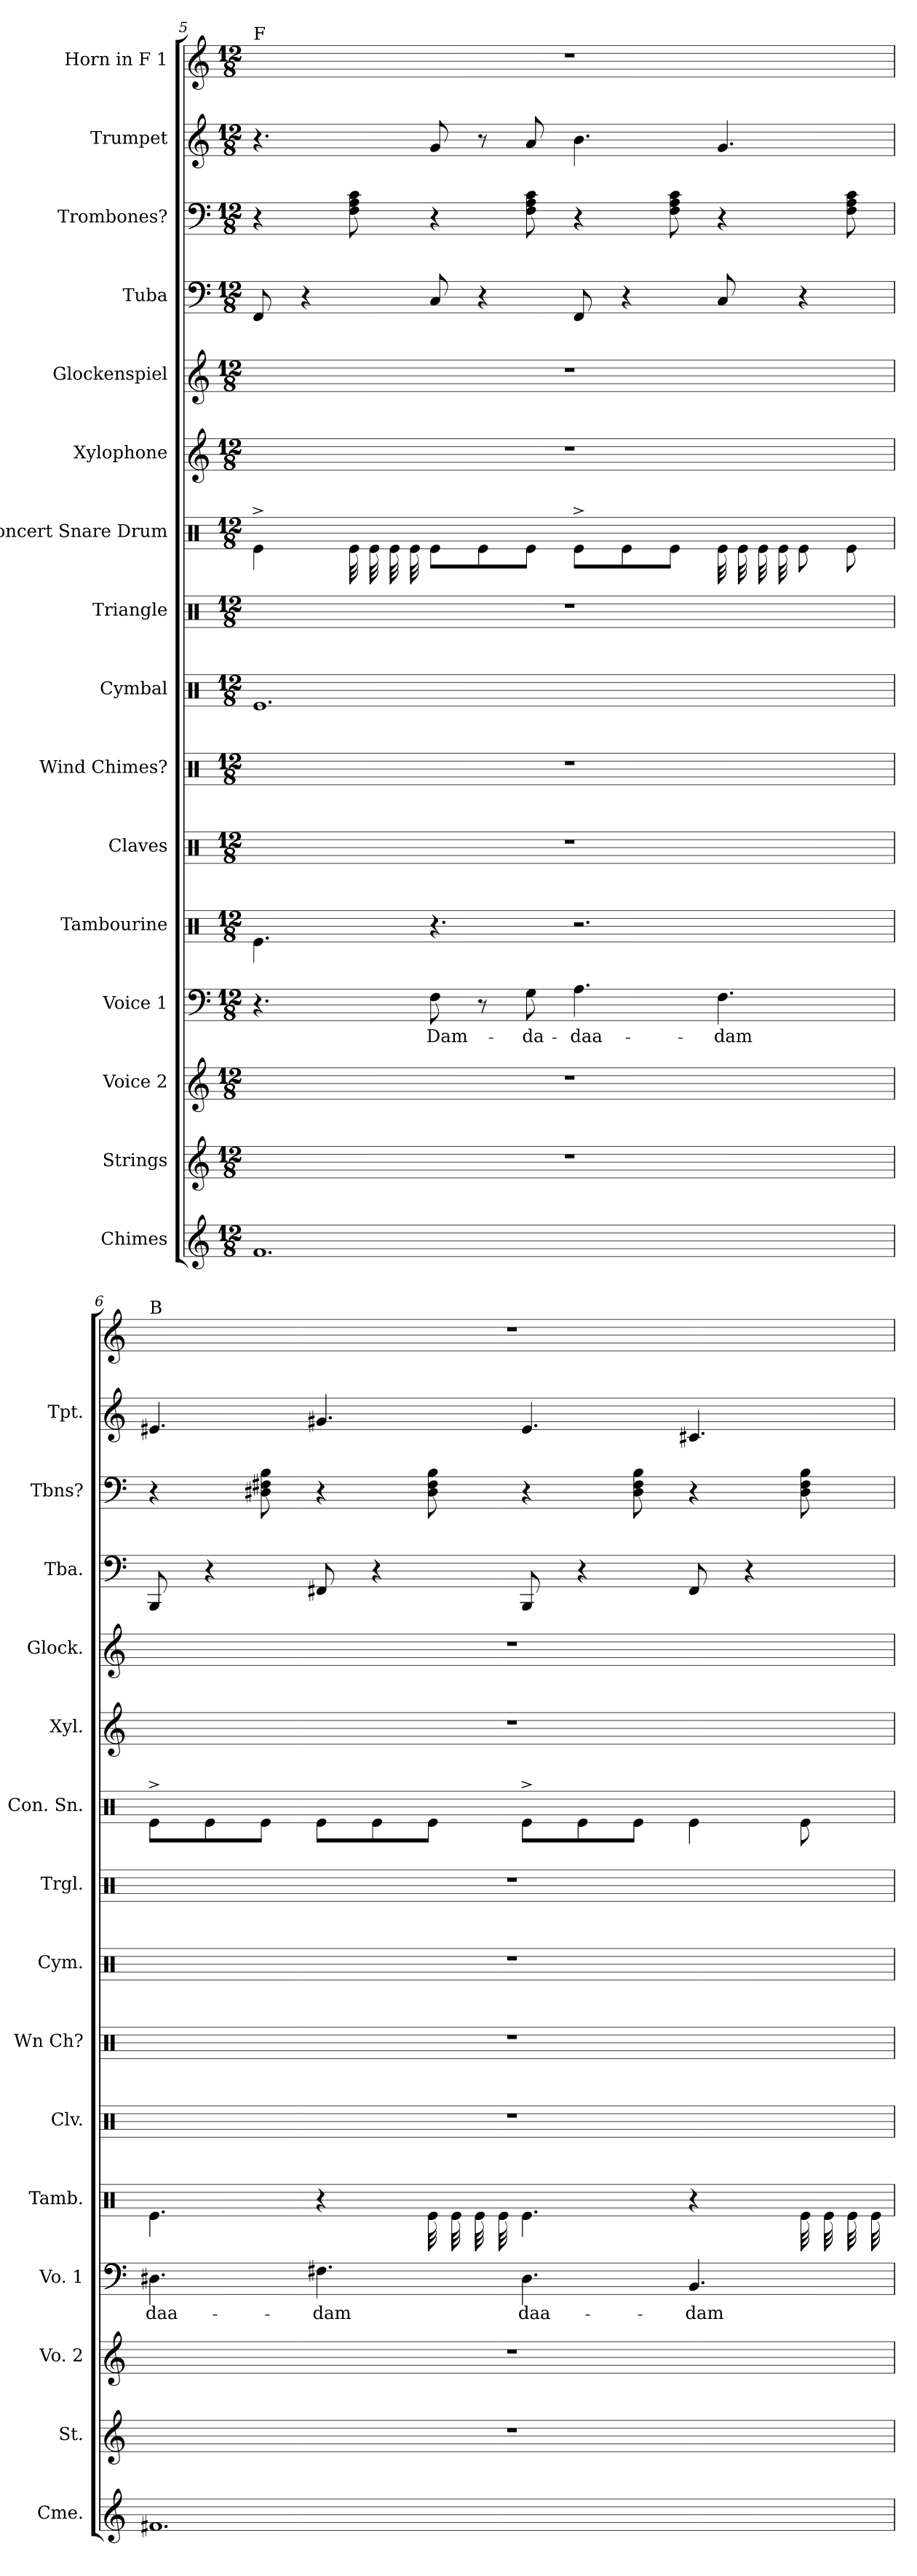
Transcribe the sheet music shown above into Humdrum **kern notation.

**kern	**kern	**kern	**kern	**text	**kern	**kern	**kern	**kern	**kern	**kern	**kern	**kern	**kern	**kern	**kern	**kern
*part16	*part15	*part14	*part13	*part13	*part12	*part11	*part10	*part9	*part8	*part7	*part6	*part5	*part4	*part3	*part2	*part1
*staff16	*staff15	*staff14	*staff13	*staff13	*staff12	*staff11	*staff10	*staff9	*staff8	*staff7	*staff6	*staff5	*staff4	*staff3	*staff2	*staff1
*I"Chimes	*I"Strings	*I"Voice 2	*I"Voice 1	*	*I"Tambourine	*I"Claves	*I"Wind Chimes?	*I"Cymbal	*I"Triangle	*I"Concert Snare Drum	*I"Xylophone	*I"Glockenspiel	*I"Tuba	*I"Trombones?	*I"Trumpet	*I"Horn in F 1
*I'Cme.	*I'St.	*I'Vo. 2	*I'Vo. 1	*	*I'Tamb.	*I'Clv.	*I'Wn Ch?	*I'Cym.	*I'Trgl.	*I'Con. Sn.	*I'Xyl.	*I'Glock.	*I'Tba.	*I'Tbns?	*I'Tpt.	*
!!LO:PB:g=z
*clefG2	*clefG2	*clefG2	*clefF4	*	*clefX	*clefX	*clefX	*clefX	*clefX	*clefX	*clefG2	*clefG2	*clefF4	*clefF4	*clefG2	*clefG2
*	*	*	*	*	*	*	*	*	*	*	*ITrd-7c-12	*ITrd-14c-24	*	*	*ITrd1c2	*ITrd4c7
*k[]	*k[]	*k[]	*k[]	*	*k[]	*k[]	*k[]	*k[]	*k[]	*k[]	*k[]	*k[]	*k[]	*k[]	*k[b-e-]	*k[b-]
*M12/8	*M12/8	*M12/8	*M12/8	*	*M12/8	*M12/8	*M12/8	*M12/8	*M12/8	*M12/8	*M12/8	*M12/8	*M12/8	*M12/8	*M12/8	*M12/8
=5	=5	=5	=5	=5	=5	=5	=5	=5	=5	=5	=5	=5	=5	=5	=5	=5
!	!	!	!	!	!	!	!	!	!	!	!	!	!	!	!	!LO:TX:t=F
1.f	1.r	1.r	4.r	.	4.Re\	1.r	1.r	1.Re	1.r	4Re^\	1.r	1.r	8FF/	4r	4.r	1.r
.	.	.	.	.	.	.	.	.	.	.	.	.	4r	.	.	.
*	*	*	*	*	*	*	*	*	*	*tremolo	*	*	*	*	*	*
.	.	.	.	.	.	.	.	.	.	32Re\	.	.	.	8F\ 8A\ 8c\	.	.
.	.	.	.	.	.	.	.	.	.	32Re\	.	.	.	.	.	.
.	.	.	.	.	.	.	.	.	.	32Re\	.	.	.	.	.	.
.	.	.	.	.	.	.	.	.	.	32Re\	.	.	.	.	.	.
*	*	*	*	*	*	*	*	*	*	*Xtremolo	*	*	*	*	*	*
!	!	!	!	!LO:LY:b	!	!	!	!	!	!	!	!	!	!	!	!
.	.	.	8F\	Dam-	4.r	.	.	.	.	8Re\L	.	.	8C/	4r	8f/	.
.	.	.	8r	.	.	.	.	.	.	8Re\	.	.	4r	.	8r	.
!	!	!	!	!LO:LY:b	!	!	!	!	!	!	!	!	!	!	!	!
.	.	.	8G\	-da-	.	.	.	.	.	8Re\J	.	.	.	8F\ 8A\ 8c\	8g/	.
!	!	!	!	!LO:LY:b	!	!	!	!	!	!	!	!	!	!	!	!
.	.	.	4.A\	-daa-	2.r	.	.	.	.	8Re^\L	.	.	8FF/	4r	4.a\	.
.	.	.	.	.	.	.	.	.	.	8Re\	.	.	4r	.	.	.
.	.	.	.	.	.	.	.	.	.	8Re\J	.	.	.	8F\ 8A\ 8c\	.	.
!	!	!	!	!LO:LY:b	!	!	!	!	!	!	!	!	!	!	!	!
*	*	*	*	*	*	*	*	*	*	*tremolo	*	*	*	*	*	*
.	.	.	4.F\	-dam	.	.	.	.	.	32Re\LLL	.	.	8C/	4r	4.f/	.
.	.	.	.	.	.	.	.	.	.	32Re\	.	.	.	.	.	.
.	.	.	.	.	.	.	.	.	.	32Re\	.	.	.	.	.	.
.	.	.	.	.	.	.	.	.	.	32Re\	.	.	.	.	.	.
*	*	*	*	*	*	*	*	*	*	*Xtremolo	*	*	*	*	*	*
.	.	.	.	.	.	.	.	.	.	8Re\	.	.	4r	.	.	.
.	.	.	.	.	.	.	.	.	.	8Re\J	.	.	.	8F\ 8A\ 8c\	.	.
=6	=6	=6	=6	=6	=6	=6	=6	=6	=6	=6	=6	=6	=6	=6	=6	=6
!	!	!	!	!	!	!	!	!	!	!	!	!	!	!	!	!LO:TX:t=B
!	!	!	!	!LO:LY:b	!	!	!	!	!	!	!	!	!	!	!	!
1.f#X	1.r	1.r	4.D#X\	daa-	4.Re\	1.r	1.r	1.r	1.r	8Re^\L	1.r	1.r	8BBB/	4r	4.d#X/	1.r
.	.	.	.	.	.	.	.	.	.	8Re\	.	.	4r	.	.	.
.	.	.	.	.	.	.	.	.	.	8Re\J	.	.	.	8D#X\ 8F#X\ 8B\	.	.
!	!	!	!	!LO:LY:b	!	!	!	!	!	!	!	!	!	!	!	!
.	.	.	4.F#X\	-dam	4r	.	.	.	.	8Re\L	.	.	8FF#X/	4r	4.f#X/	.
.	.	.	.	.	.	.	.	.	.	8Re\	.	.	4r	.	.	.
*	*	*	*	*	*tremolo	*	*	*	*	*	*	*	*	*	*	*
.	.	.	.	.	32Re\	.	.	.	.	8Re\J	.	.	.	8D#\ 8F#\ 8B\	.	.
.	.	.	.	.	32Re\	.	.	.	.	.	.	.	.	.	.	.
.	.	.	.	.	32Re\	.	.	.	.	.	.	.	.	.	.	.
.	.	.	.	.	32Re\	.	.	.	.	.	.	.	.	.	.	.
*	*	*	*	*	*Xtremolo	*	*	*	*	*	*	*	*	*	*	*
!	!	!	!	!LO:LY:b	!	!	!	!	!	!	!	!	!	!	!	!
.	.	.	4.D#\	daa-	4.Re\	.	.	.	.	8Re^\L	.	.	8BBB/	4r	4.d#/	.
.	.	.	.	.	.	.	.	.	.	8Re\	.	.	4r	.	.	.
.	.	.	.	.	.	.	.	.	.	8Re\J	.	.	.	8D#\ 8F#\ 8B\	.	.
!	!	!	!	!LO:LY:b	!	!	!	!	!	!	!	!	!	!	!	!
.	.	.	4.BB/	-dam	4r	.	.	.	.	4Re\	.	.	8FF#/	4r	4.Bn/	.
.	.	.	.	.	.	.	.	.	.	.	.	.	4r	.	.	.
*	*	*	*	*	*tremolo	*	*	*	*	*	*	*	*	*	*	*
.	.	.	.	.	32Re\	.	.	.	.	8Re\	.	.	.	8D#\ 8F#\ 8B\	.	.
.	.	.	.	.	32Re\	.	.	.	.	.	.	.	.	.	.	.
.	.	.	.	.	32Re\	.	.	.	.	.	.	.	.	.	.	.
.	.	.	.	.	32Re\	.	.	.	.	.	.	.	.	.	.	.
*	*	*	*	*	*Xtremolo	*	*	*	*	*	*	*	*	*	*	*
=	=	=	=	=	=	=	=	=	=	=	=	=	=	=	=	=
*-	*-	*-	*-	*-	*-	*-	*-	*-	*-	*-	*-	*-	*-	*-	*-	*-
